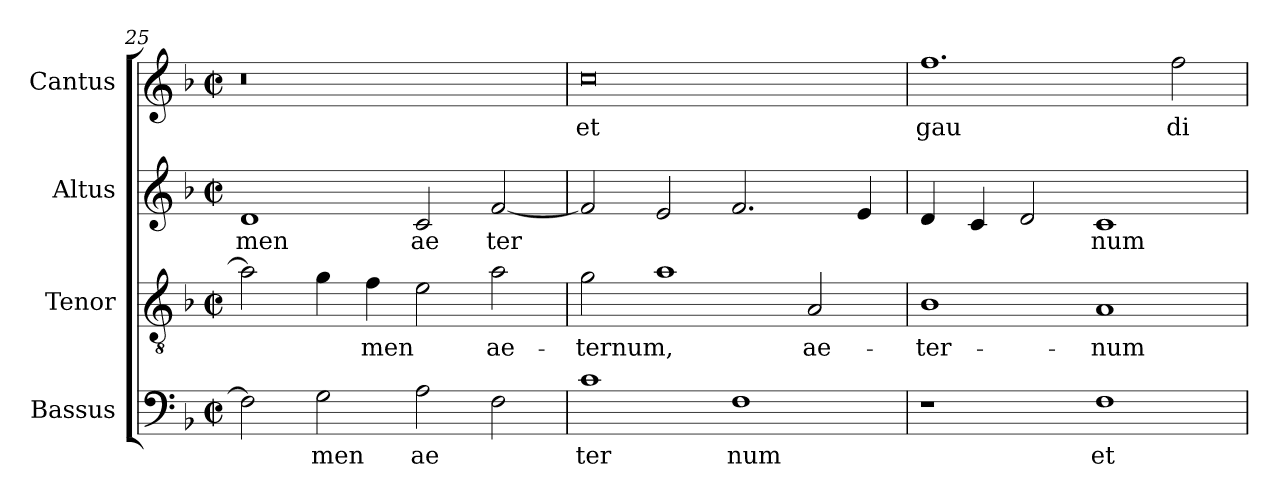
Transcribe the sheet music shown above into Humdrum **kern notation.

**kern	**text	**kern	**text	**kern	**text	**kern	**text
*part4	*part4	*part3	*part3	*part2	*part2	*part1	*part1
*staff4	*staff4	*staff3	*staff3	*staff2	*staff2	*staff1	*staff1
*I"Bassus	*	*I"Tenor	*	*I"Altus	*	*I"Cantus	*
*clefF4	*	*clefGv2	*	*clefG2	*	*clefG2	*
*k[b-]	*	*k[b-]	*	*k[b-]	*	*k[b-]	*
*F:	*	*F:	*	*F:	*	*F:	*
*M2/2	*	*M2/2	*	*M2/2	*	*M2/2	*
*met(c|)	*	*met(c|)	*	*met(c|)	*	*met(c|)	*
=25	=25	=25	=25	=25	=25	=25	=25
!	!LO:LY:b:cj	!	!LO:LY:b:cj	!	!LO:LY:b:cj	!	!
2F\]	.	2a\]	--	1d	men	0r	.
!	!LO:LY:b:cj	!	!LO:LY:b:cj	!	!	!	!
2G\	men	4g\	--	.	.	.	.
!	!	!	!LO:LY:b:cj	!	!	!	!
.	.	4f\	-men	.	.	.	.
!	!LO:LY:b:cj	!	!LO:LY:b:cj	!	!LO:LY:b:cj	!	!
2A\	ae	2e\	.	2c/	ae	.	.
!	!LO:LY:b:cj	!	!LO:LY:b:cj	!	!LO:LY:b:cj	!	!
2F\	.	2a\	ae-	[<2f/	ter	.	.
=26	=26	=26	=26	=26	=26	=26	=26
!	!LO:LY:b:cj	!	!LO:LY:b:cj	!	!LO:LY:b:cj	!	!LO:LY:b:cj
1c	ter	2g\	-ternum,	2f/]	.	0cc	et
!	!	!	!LO:LY:b:cj	!	!LO:LY:b:cj	!	!
.	.	1a	.	2e/	.	.	.
!	!LO:LY:b:cj	!	!	!	!LO:LY:b:cj	!	!
1F	num	.	.	2.f/	.	.	.
!	!	!	!LO:LY:b:cj	!	!	!	!
.	.	2A/	ae-	.	.	.	.
!	!	!	!	!	!LO:LY:b:cj	!	!
.	.	.	.	4e/	.	.	.
!!LO:PB:g=z
=27	=27	=27	=27	=27	=27	=27	=27
!	!	!	!LO:LY:b:cj	!	!LO:LY:b:cj	!	!LO:LY:b:cj
1r	.	1B-	-ter-	4d/	.	1.ff	gau
!	!	!	!	!	!LO:LY:b:cj	!	!
.	.	.	.	4c/	.	.	.
!	!	!	!	!	!LO:LY:b:cj	!	!
.	.	.	.	2d/	.	.	.
!	!LO:LY:b:cj	!	!LO:LY:b:cj	!	!LO:LY:b:cj	!	!
1F	et	1A	-num	1c	num	.	.
!	!	!	!	!	!	!	!LO:LY:b:cj
.	.	.	.	.	.	2ff\	di
=	=	=	=	=	=	=	=
*-	*-	*-	*-	*-	*-	*-	*-
